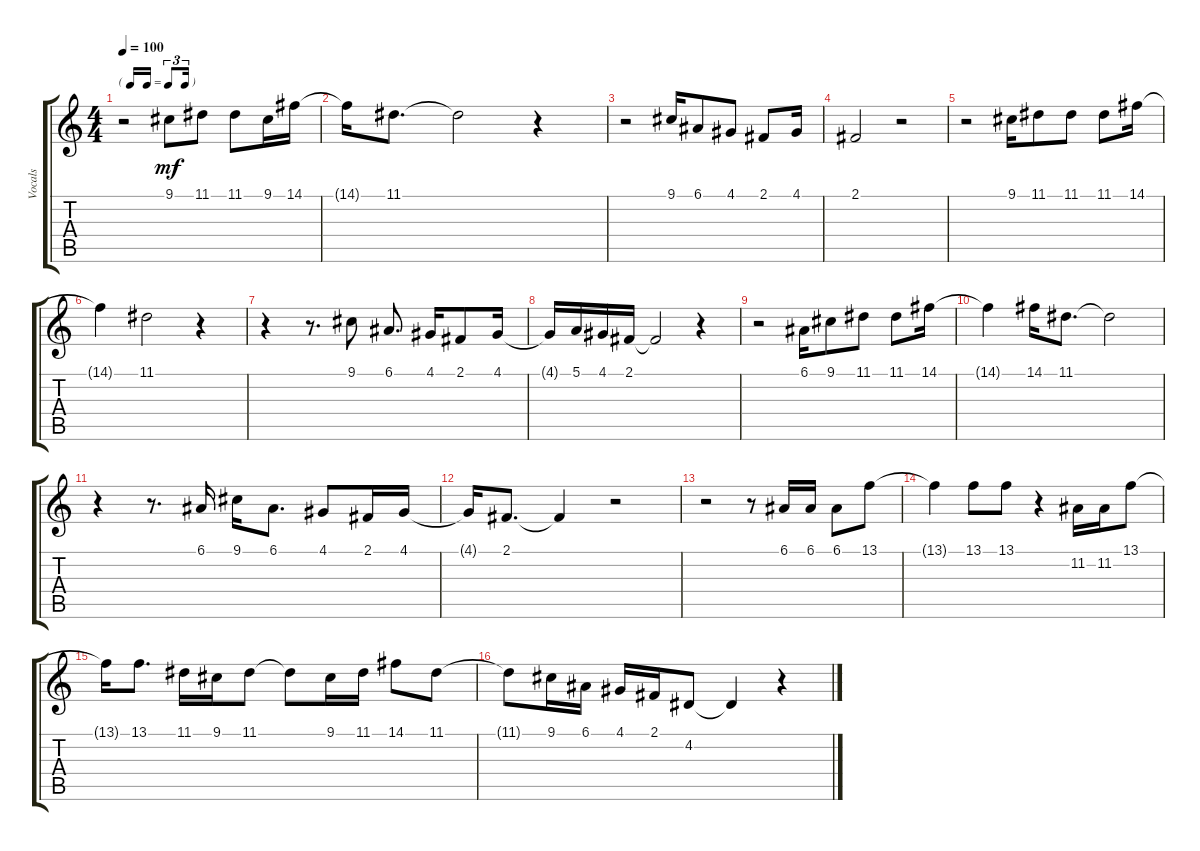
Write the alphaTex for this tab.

\track ("Vocals" "Vocals") {instrument altosax}
\staff {score tabs}
\tuning (E4 B3 G3 D3 A2 E2) {hide}
\ts (4 4)
\tf triplet16th
\tempo 100
\clef g2
\ks c
r.2{dy mf} 9.1.8 11.1.8 11.1.8 9.1.16 14.1.16 |
14.1{t}.16 11.1.8{d} 11.1{t}.2 r.4 |
r.2 9.1.16 6.1.8 4.1.8 2.1.8 4.1.16 |
2.1.2 r.2 |
r.2 9.1.16 11.1.8 11.1.8 11.1.8 14.1.16 |
14.1{t}.4 11.1.2 r.4 |
r.4 r.8{d} 9.1.8 6.1.8{d} 4.1.16 2.1.8 4.1.16 |
4.1{t}.16 5.1.16 4.1.16 2.1.16 2.1{t}.2 r.4 |
r.2 6.1.16 9.1.8 11.1.8 11.1.8 14.1.16 |
14.1{t}.4 14.1.16 11.1.8{d} 11.1{t}.2 |
r.4 r.8{d} 6.1.16 9.1.16 6.1.8{d} 4.1.8 2.1.16 4.1.16 |
4.1{t}.16 2.1.8{d} 2.1{t}.4 r.2 |
r.2 r.8 6.1.16 6.1.16 6.1.8 13.1.8 |
13.1{t}.4 13.1.8 13.1.8 r.4 11.2.16 11.2.16 13.1.8 |
13.1{t}.16 13.1.8{d} 11.1.16 9.1.16 11.1.8 11.1{t}.8 9.1.16 11.1.16 14.1.8 11.1.8 |
11.1{t}.8 9.1.16 6.1.16 4.1.16 2.1.16 4.2.8 4.2{t}.4 r.4
